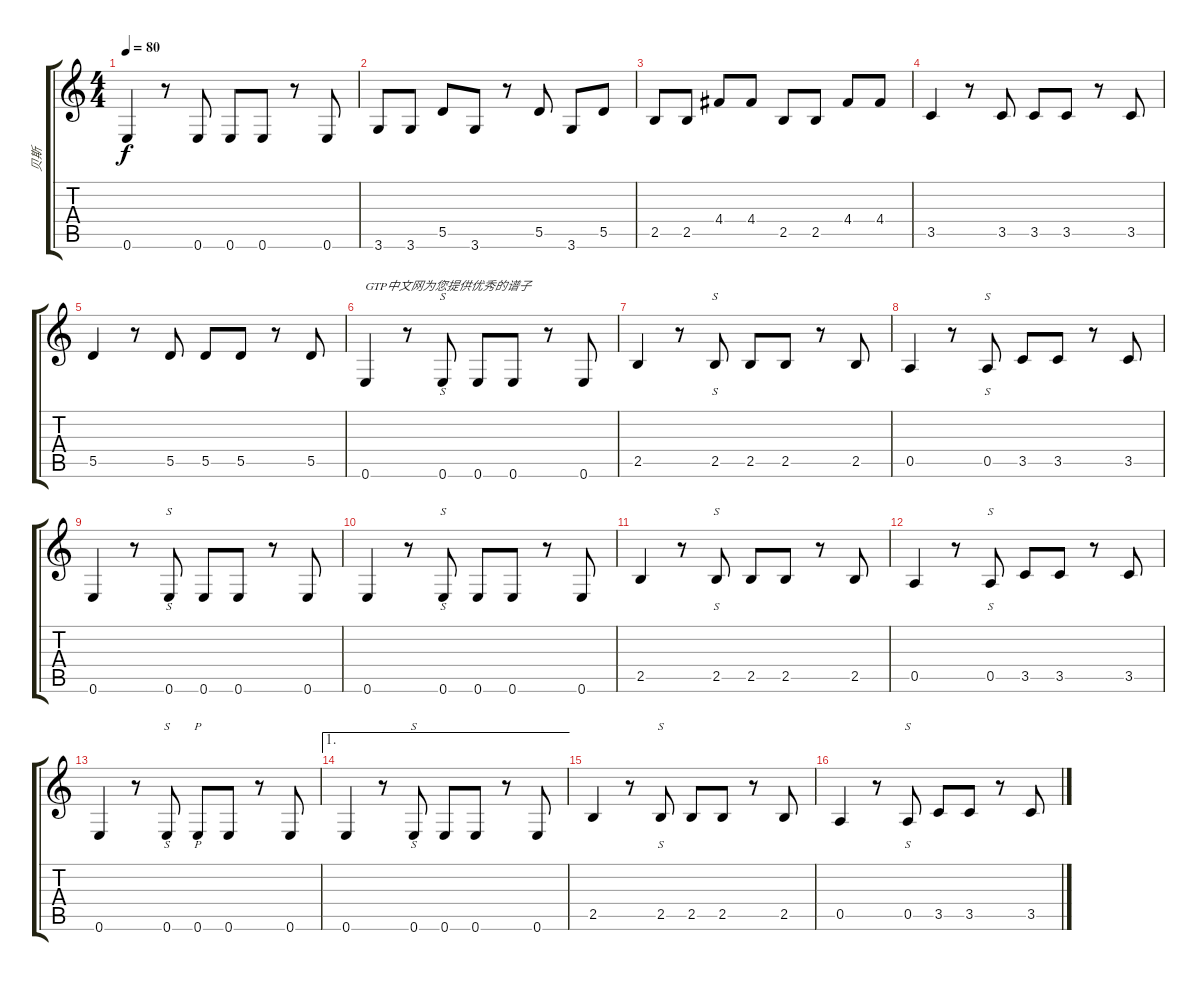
\track ("贝斯" "贝斯") {instrument electricbassfinger}
\staff {score tabs}
\tuning (E4 B3 G3 D3 A2 E2) {hide}
\ts (4 4)
\tempo 80
\clef g2
\ks c
0.6.4{dy f} r.8 0.6.8 0.6.8 0.6.8 r.8 0.6.8 |
3.6.8 3.6.8 5.5.8 3.6.8 r.8 5.5.8 3.6.8 5.5.8 |
2.5.8 2.5.8 4.4.8 4.4.8 2.5.8 2.5.8 4.4.8 4.4.8 |
3.5.4 r.8 3.5.8 3.5.8 3.5.8 r.8 3.5.8 |
5.5.4 r.8 5.5.8 5.5.8 5.5.8 r.8 5.5.8 |
0.6.4{txt "GTP中文网为您提供优秀的谱子"} r.8 0.6.8{s} 0.6.8 0.6.8 r.8 0.6.8 |
2.5.4 r.8 2.5.8{s} 2.5.8 2.5.8 r.8 2.5.8 |
0.5.4 r.8 0.5.8{s} 3.5.8 3.5.8 r.8 3.5.8 |
0.6.4 r.8 0.6.8{s} 0.6.8 0.6.8 r.8 0.6.8 |
0.6.4 r.8 0.6.8{s} 0.6.8 0.6.8 r.8 0.6.8 |
2.5.4 r.8 2.5.8{s} 2.5.8 2.5.8 r.8 2.5.8 |
0.5.4 r.8 0.5.8{s} 3.5.8 3.5.8 r.8 3.5.8 |
0.6.4 r.8 0.6.8{s} 0.6.8{p} 0.6.8 r.8 0.6.8 |
\ae 1
0.6.4 r.8 0.6.8{s} 0.6.8 0.6.8 r.8 0.6.8 |
2.5.4 r.8 2.5.8{s} 2.5.8 2.5.8 r.8 2.5.8 |
0.5.4 r.8 0.5.8{s} 3.5.8 3.5.8 r.8 3.5.8
